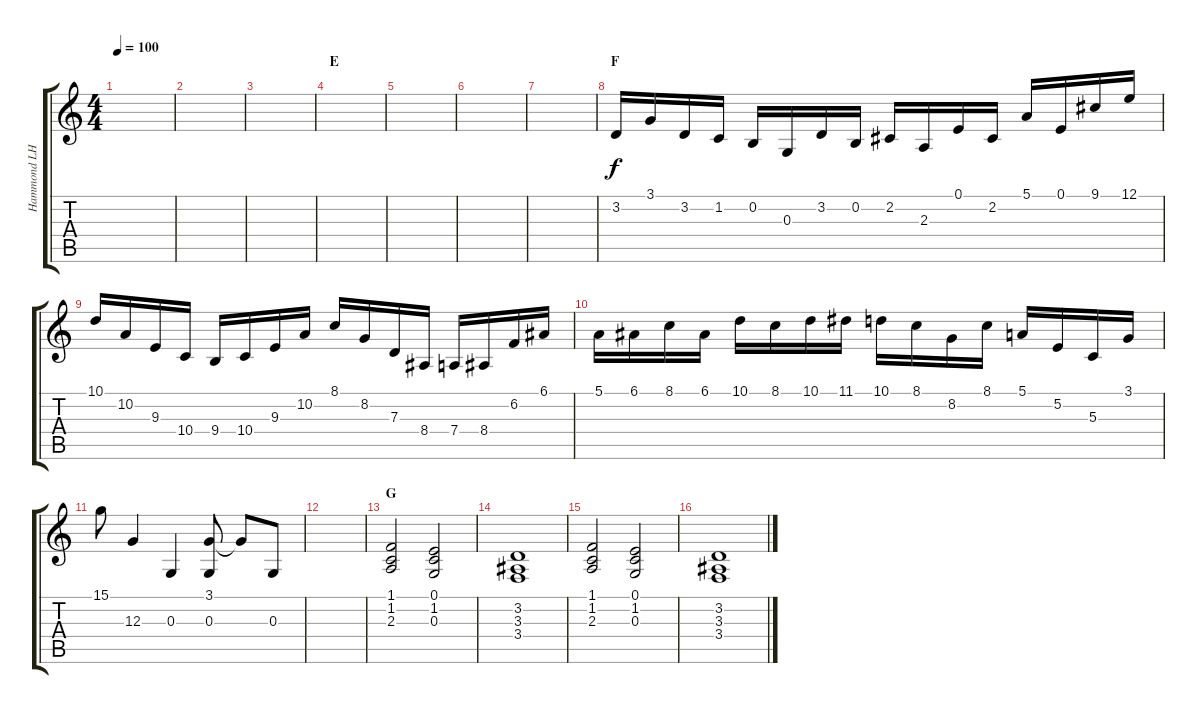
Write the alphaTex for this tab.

\track ("Hammond LH" "Hammond LH") {instrument drawbarorgan}
\staff {score tabs}
\tuning (E4 B3 G3 D3 A2 D2) {hide}
\ts (4 4)
\tempo 100
\clef g2
\ks c
|
|
|
\section ("" "E")
|
|
|
|
\section ("" "F")
3.2.16 3.1.16 3.2.16 1.2.16 0.2.16 0.3.16 3.2.16 0.2.16 2.2.16 2.3.16 0.1.16 2.2.16 5.1.16 0.1.16 9.1.16 12.1.16 |
10.1.16 10.2.16 9.3.16 10.4.16 9.4.16 10.4.16 9.3.16 10.2.16 8.1.16 8.2.16 7.3.16 8.4.16 7.4.16 8.4.16 6.2.16 6.1.16 |
5.1.16 6.1.16 8.1.16 6.1.16 10.1.16 8.1.16 10.1.16 11.1.16 10.1.16 8.1.16 8.2.16 8.1.16 5.1.16 5.2.16 5.3.16 3.1.16 |
15.1.8 12.3.4 0.3.4 (3.1 0.3).8 3.1{t}.8 0.3.8 |
|
\section ("" "G")
(1.1 1.2 2.3).2 (0.1 1.2 0.3).2 |
(3.2 3.3 3.4).1 |
(1.1 1.2 2.3).2 (0.1 1.2 0.3).2 |
(3.2 3.3 3.4).1
